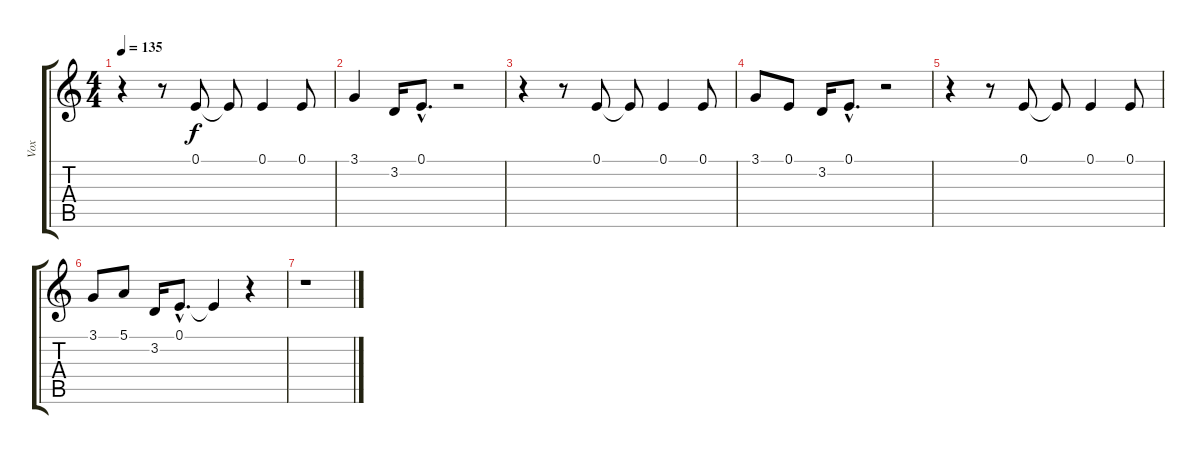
\track ("Vox" "Vox") {instrument tenorsax}
\staff {score tabs}
\tuning (E4 B3 G3 D3 A2 E2) {hide}
\ts (4 4)
\tempo 135
\clef g2
\ks c
r.4{dy f} r.8 0.1.8 0.1{t}.8 0.1.4 0.1.8 |
3.1.4 3.2.16 0.1{hac}.8{d} r.2 |
r.4 r.8 0.1.8 0.1{t}.8 0.1.4 0.1.8 |
3.1.8 0.1.8 3.2.16 0.1{hac}.8{d} r.2 |
r.4 r.8 0.1.8 0.1{t}.8 0.1.4 0.1.8 |
3.1.8 5.1.8 3.2.16 0.1{hac}.8{d} 0.1{t}.4 r.4 |
r.1
